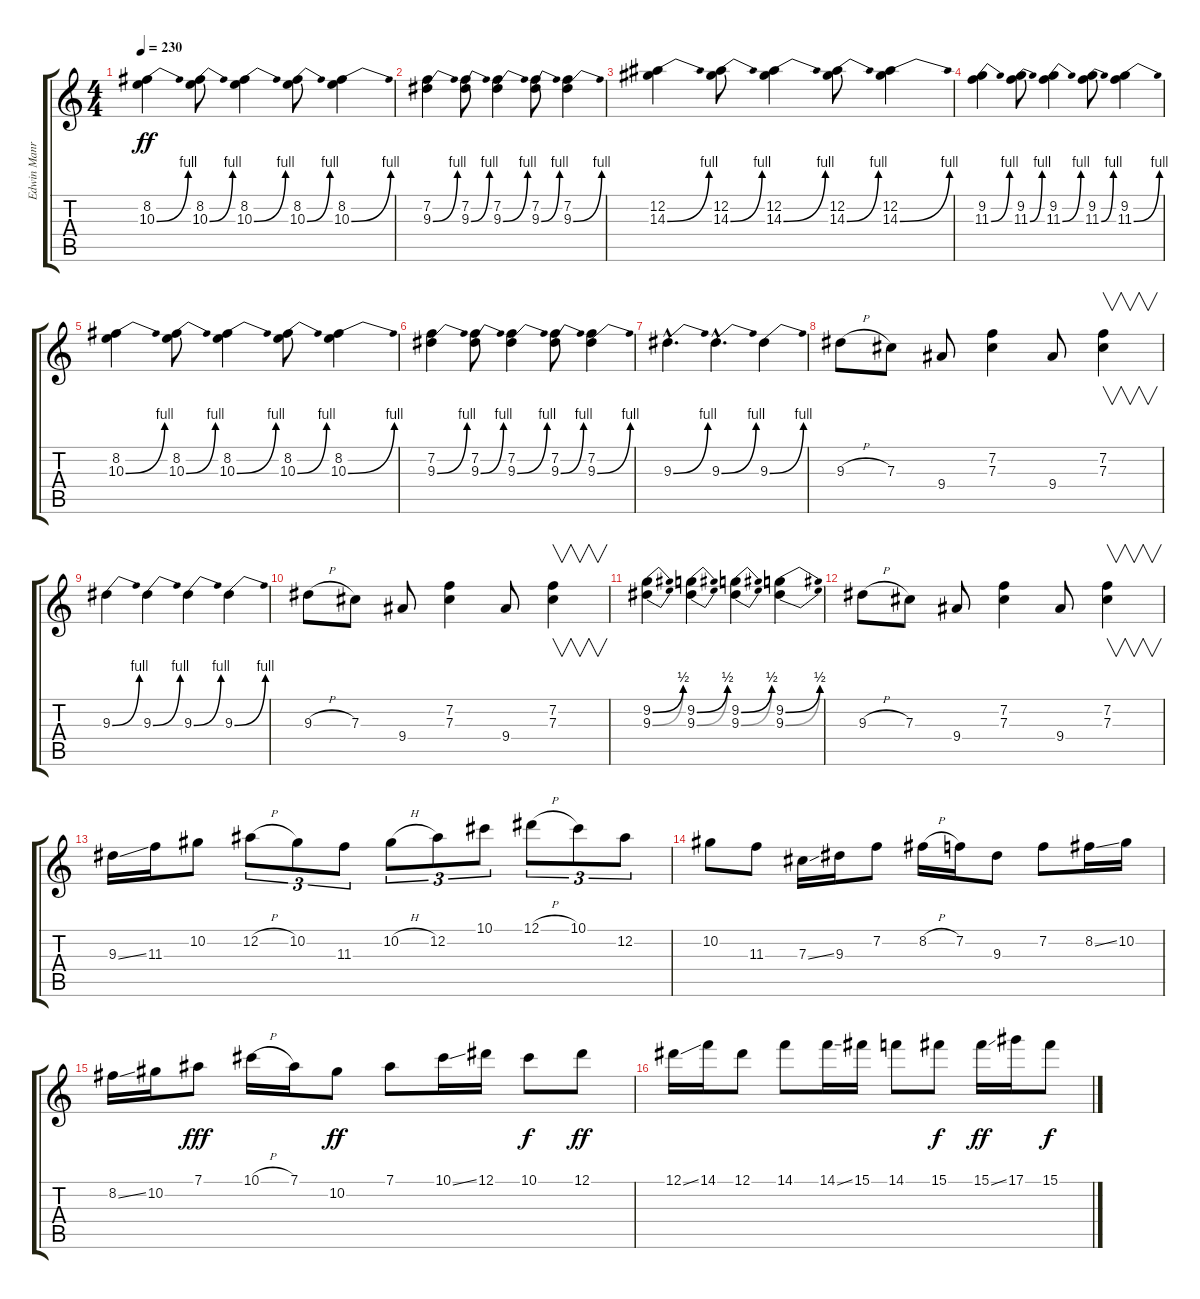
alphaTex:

\track ("Edwin Manrique" "Edwin Manr") {instrument distortionguitar}
\staff {score tabs}
\tuning (Eb4 Bb3 Gb3 Db3 Ab2 Eb2) {hide}
\ts (4 4)
\tempo 230
\clef g2
\ks c
(8.2 10.3{be (bend 0 0 60 4)}).4{dy ff} (8.2 10.3{be (bend 0 0 60 4)}).8 (8.2 10.3{be (bend 0 0 60 4)}).4 (8.2 10.3{be (bend 0 0 60 4)}).8 (8.2 10.3{be (bend 0 0 60 4)}).4 |
(7.2 9.3{be (bend 0 0 60 4)}).4 (7.2 9.3{be (bend 0 0 60 4)}).8 (7.2 9.3{be (bend 0 0 60 4)}).4 (7.2 9.3{be (bend 0 0 60 4)}).8 (7.2 9.3{be (bend 0 0 60 4)}).4 |
(12.2 14.3{be (bend 0 0 60 4)}).4 (12.2 14.3{be (bend 0 0 60 4)}).8 (12.2 14.3{be (bend 0 0 60 4)}).4 (12.2 14.3{be (bend 0 0 60 4)}).8 (12.2 14.3{be (bend 0 0 60 4)}).4 |
(9.2 11.3{be (bend 0 0 60 4)}).4 (9.2 11.3{be (bend 0 0 60 4)}).8 (9.2 11.3{be (bend 0 0 60 4)}).4 (9.2 11.3{be (bend 0 0 60 4)}).8 (9.2 11.3{be (bend 0 0 60 4)}).4 |
(8.2 10.3{be (bend 0 0 60 4)}).4 (8.2 10.3{be (bend 0 0 60 4)}).8 (8.2 10.3{be (bend 0 0 60 4)}).4 (8.2 10.3{be (bend 0 0 60 4)}).8 (8.2 10.3{be (bend 0 0 60 4)}).4 |
(7.2 9.3{be (bend 0 0 60 4)}).4 (7.2 9.3{be (bend 0 0 60 4)}).8 (7.2 9.3{be (bend 0 0 60 4)}).4 (7.2 9.3{be (bend 0 0 60 4)}).8 (7.2 9.3{be (bend 0 0 60 4)}).4 |
9.3{be (bend 0 0 60 4) hac}.4{d} 9.3{be (bend 0 0 60 4) hac}.4{d} 9.3{be (bend 0 0 60 4)}.4 |
9.3{h}.8 7.3.8 9.4.8 (7.2 7.3).4 9.4.8 (7.2 7.3).4{v} |
9.3{be (bend 0 0 60 4)}.4 9.3{be (bend 0 0 60 4)}.4 9.3{be (bend 0 0 60 4)}.4 9.3{be (bend 0 0 60 4)}.4 |
9.3{h}.8 7.3.8 9.4.8 (7.2 7.3).4 9.4.8 (7.2 7.3).4{v} |
(9.2{be (bend 0 0 60 2)} 9.3{be (bend 0 0 60 2)}).4 (9.2{be (bend 0 0 60 2)} 9.3{be (bend 0 0 60 2)}).4 (9.2{be (bend 0 0 60 2)} 9.3{be (bend 0 0 60 2)}).4 (9.2{be (bend 0 0 60 2)} 9.3{be (bend 0 0 60 2)}).4 |
9.3{h}.8 7.3.8 9.4.8 (7.2 7.3).4 9.4.8 (7.2 7.3).4{v} |
9.3{ss}.16 11.3.16 10.2.8 12.2{h}.8{tu (3 2)} 10.2.8{tu (3 2)} 11.3.8{tu (3 2)} 10.2{h}.8{tu (3 2)} 12.2.8{tu (3 2)} 10.1.8{tu (3 2)} 12.1{h}.8{tu (3 2)} 10.1.8{tu (3 2)} 12.2.8{tu (3 2)} |
10.2.8 11.3.8 7.3{ss}.16 9.3.16 7.2.8 8.2{h}.16 7.2.16 9.3.8 7.2.8 8.2{ss}.16 10.2.16 |
8.2{ss}.16 10.2.16 7.1.8{dy fff} 10.1{h}.16 7.1.16 10.2.8{dy ff} 7.1.8 10.1{ss}.16 12.1.16 10.1.8{dy f} 12.1.8{dy ff} |
12.1{ss}.16 14.1.16 12.1.8 14.1.8 14.1{ss}.16 15.1.16 14.1.8 15.1.8{dy f} 15.1{ss}.16{dy ff} 17.1.16 15.1.8{dy f}
